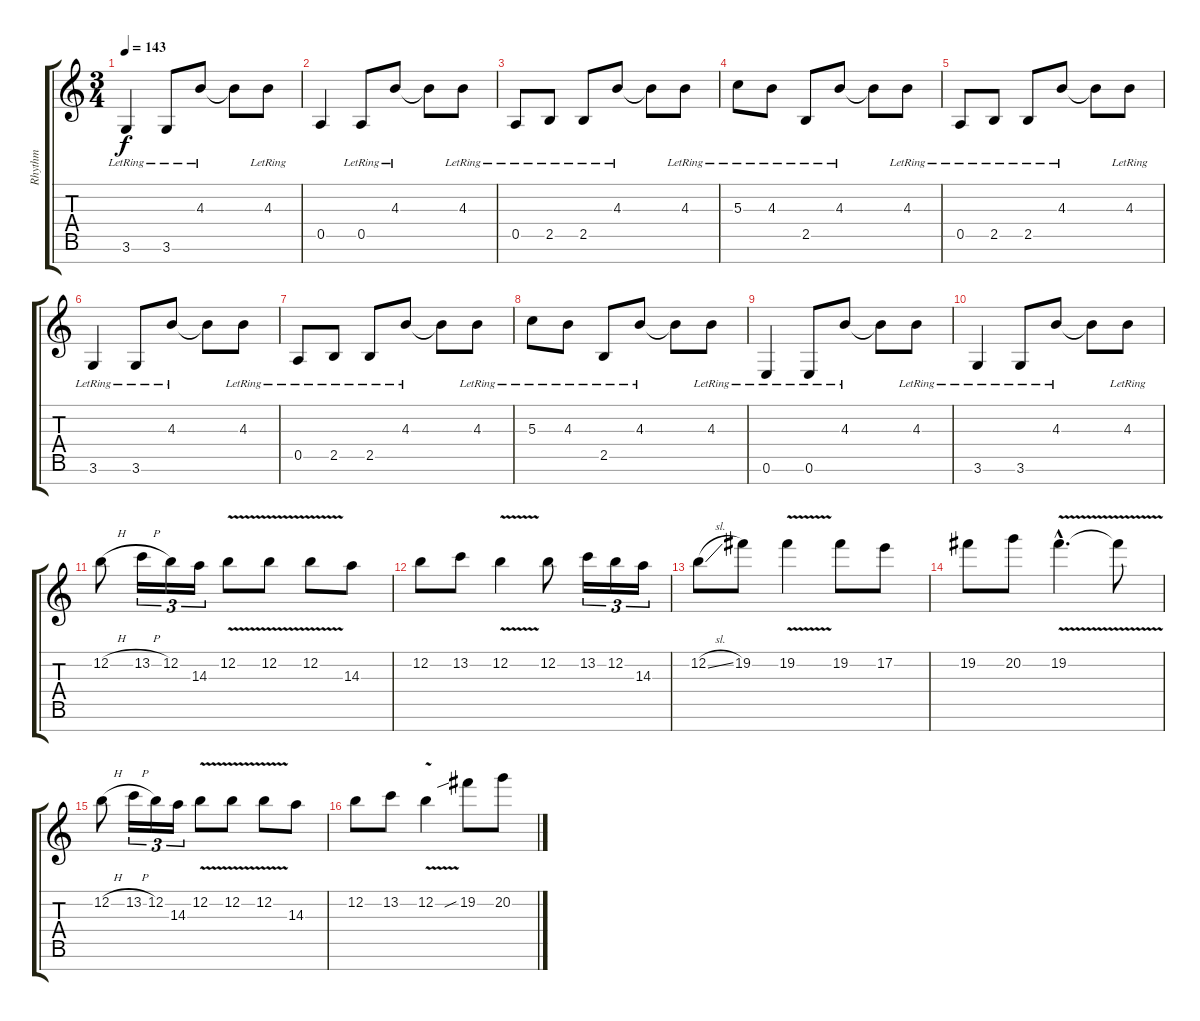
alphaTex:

\track ("Rhythm" "Rhythm") {instrument distortionguitar}
\staff {score tabs}
\tuning (E4 B3 G3 D3 A2 E2 B1) {hide}
\ts (3 4)
\tempo 143
\clef g2
\ks c
3.6{lr}.4{dy f} 3.6{lr}.8 4.3{lr}.8 4.3{t}.8 4.3{lr}.8 |
0.5.4 0.5{lr}.8 4.3{lr}.8 4.3{t}.8 4.3{lr}.8 |
0.5{lr}.8 2.5{lr}.8 2.5{lr}.8 4.3{lr}.8 4.3{t}.8 4.3{lr}.8 |
5.3{lr}.8 4.3{lr}.8 2.5{lr}.8 4.3{lr}.8 4.3{t}.8 4.3{lr}.8 |
0.5{lr}.8 2.5{lr}.8 2.5{lr}.8 4.3{lr}.8 4.3{t}.8 4.3{lr}.8 |
3.6{lr}.4 3.6{lr}.8 4.3{lr}.8 4.3{t}.8 4.3{lr}.8 |
0.5{lr}.8 2.5{lr}.8 2.5{lr}.8 4.3{lr}.8 4.3{t}.8 4.3{lr}.8 |
5.3{lr}.8 4.3{lr}.8 2.5{lr}.8 4.3{lr}.8 4.3{t}.8 4.3{lr}.8 |
0.6{lr}.4 0.6{lr}.8 4.3{lr}.8 4.3{t}.8 4.3{lr}.8 |
3.6{lr}.4 3.6{lr}.8 4.3{lr}.8 4.3{t}.8 4.3{lr}.8 |
12.2{h}.8 13.2{h}.16{tu (3 2)} 12.2.16{tu (3 2)} 14.3.16{tu (3 2)} 12.2{v}.8 12.2{v}.8 12.2{v}.8 14.3.8 |
12.2.8 13.2.8 12.2{v}.4 12.2.8 13.2.16{tu (3 2)} 12.2.16{tu (3 2)} 14.3.16{tu (3 2)} |
12.2{sl}.8 19.2.8 19.2{v}.4 19.2.8 17.2.8 |
19.2.8 20.2.8 19.2{v hac}.4{d} 19.2{t}.8 |
12.2{h}.8 13.2{h}.16{tu (3 2)} 12.2.16{tu (3 2)} 14.3.16{tu (3 2)} 12.2{v}.8 12.2{v}.8 12.2{v}.8 14.3.8 |
12.2.8 13.2.8 12.2{v}.4 19.2{sib}.8 20.2.8
